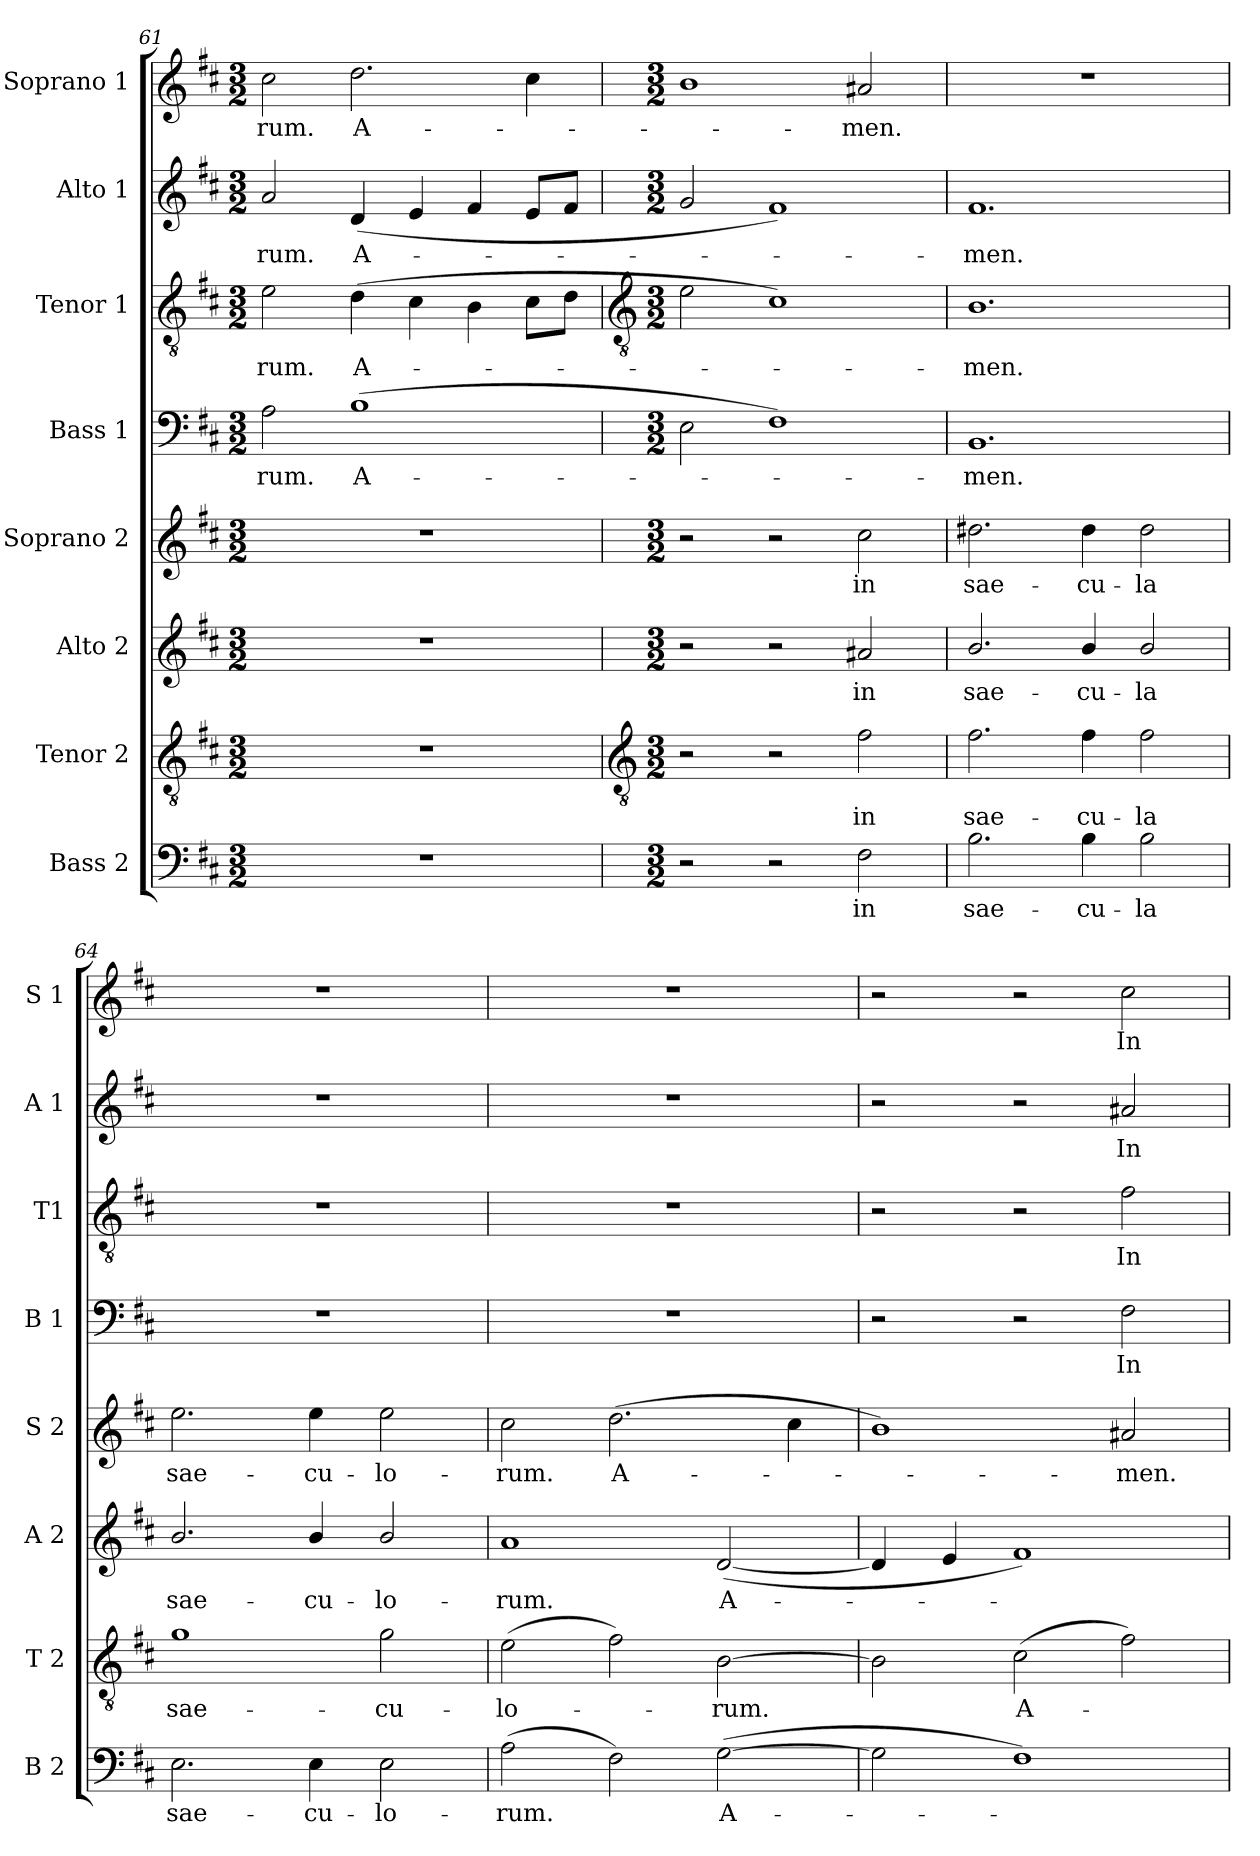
**kern	**text	**kern	**text	**kern	**text	**kern	**text	**kern	**text	**kern	**text	**kern	**text	**kern	**text
*part8	*part8	*part7	*part7	*part6	*part6	*part5	*part5	*part4	*part4	*part3	*part3	*part2	*part2	*part1	*part1
*staff8	*staff8	*staff7	*staff7	*staff6	*staff6	*staff5	*staff5	*staff4	*staff4	*staff3	*staff3	*staff2	*staff2	*staff1	*staff1
*I"Bass 2	*	*I"Tenor 2	*	*I"Alto 2	*	*I"Soprano 2	*	*I"Bass 1	*	*I"Tenor 1	*	*I"Alto  1	*	*I"Soprano 1	*
*I'B 2	*	*I'T 2	*	*I'A 2	*	*I'S 2	*	*I'B 1	*	*I'T1	*	*I'A 1	*	*I'S 1	*
*clefF4	*	*clefGv2	*	*clefG2	*	*clefG2	*	*clefF4	*	*clefGv2	*	*clefG2	*	*clefG2	*
*k[f#c#]	*	*k[f#c#]	*	*k[f#c#]	*	*k[f#c#]	*	*k[f#c#]	*	*k[f#c#]	*	*k[f#c#]	*	*k[f#c#]	*
*D:	*	*D:	*	*D:	*	*D:	*	*D:	*	*D:	*	*D:	*	*D:	*
*M3/2	*	*M3/2	*	*M3/2	*	*M3/2	*	*M3/2	*	*M3/2	*	*M3/2	*	*M3/2	*
=61	=61	=61	=61	=61	=61	=61	=61	=61	=61	=61	=61	=61	=61	=61	=61
!LO:N:vis=1	!	!LO:N:vis=1	!	!LO:N:vis=1	!	!LO:N:vis=1	!	!	!LO:LY:b	!	!LO:LY:b	!	!LO:LY:b	!	!LO:LY:b
1.r	.	1.r	.	1.r	.	1.r	.	2A	-rum.	2e	-rum.	2a	-rum.	2cc#	-rum.
!	!	!	!	!	!	!	!	!	!LO:LY:b	!	!LO:LY:b	!	!LO:LY:b	!	!LO:LY:b
.	.	.	.	.	.	.	.	(>1B	A-	(>4d	A-	(<4d	A-	2.dd	A-
.	.	.	.	.	.	.	.	.	.	4c#	.	4e	.	.	.
.	.	.	.	.	.	.	.	.	.	4B	.	4f#	.	.	.
.	.	.	.	.	.	.	.	.	.	8c#L	.	8eL	.	4cc#	.
.	.	.	.	.	.	.	.	.	.	8dJ	.	8f#J	.	.	.
!!LO:LB:g=z
=62	=62	=62	=62	=62	=62	=62	=62	=62	=62	=62	=62	=62	=62	=62	=62
*	*	*clefGv2	*	*	*	*	*	*	*	*clefGv2	*	*	*	*	*
*M3/2	*	*M3/2	*	*M3/2	*	*M3/2	*	*M3/2	*	*M3/2	*	*M3/2	*	*M3/2	*
2r	.	2r	.	2r	.	2r	.	2E	.	2e	.	2g	.	1b	.
2r	.	2r	.	2r	.	2r	.	1F#)	.	1c#)	.	1f#)	.	.	.
!	!LO:LY:b	!	!LO:LY:b	!	!LO:LY:b	!	!LO:LY:b	!	!	!	!	!	!	!	!LO:LY:b
2F#	in	2f#	in	2a#X	in	2cc#	in	.	.	.	.	.	.	2a#X	men.
=63	=63	=63	=63	=63	=63	=63	=63	=63	=63	=63	=63	=63	=63	=63	=63
!	!LO:LY:b	!	!LO:LY:b	!	!LO:LY:b	!	!LO:LY:b	!	!LO:LY:b	!	!LO:LY:b	!	!LO:LY:b	!LO:N:vis=1	!
2.B	sae-	2.f#	sae-	2.b/	sae-	2.dd#X	sae-	1.BB	men.	1.B	men.	1.f#	men.	1.r	.
!	!LO:LY:b	!	!LO:LY:b	!	!LO:LY:b	!	!LO:LY:b	!	!	!	!	!	!	!	!
4B	-cu-	4f#	-cu-	4b/	-cu-	4dd#	-cu-	.	.	.	.	.	.	.	.
!	!LO:LY:b	!	!LO:LY:b	!	!LO:LY:b	!	!LO:LY:b	!	!	!	!	!	!	!	!
2B	-la	2f#	-la	2b/	-la	2dd#	-la	.	.	.	.	.	.	.	.
=64	=64	=64	=64	=64	=64	=64	=64	=64	=64	=64	=64	=64	=64	=64	=64
!	!LO:LY:b	!	!LO:LY:b	!	!LO:LY:b	!	!LO:LY:b	!LO:N:vis=1	!	!LO:N:vis=1	!	!LO:N:vis=1	!	!LO:N:vis=1	!
2.E	sae-	1g	sae-	2.b/	sae-	2.ee	sae-	1.r	.	1.r	.	1.r	.	1.r	.
!	!LO:LY:b	!	!	!	!LO:LY:b	!	!LO:LY:b	!	!	!	!	!	!	!	!
4E	-cu-	.	.	4b/	-cu-	4ee	-cu-	.	.	.	.	.	.	.	.
!	!LO:LY:b	!	!LO:LY:b	!	!LO:LY:b	!	!LO:LY:b	!	!	!	!	!	!	!	!
2E	-lo-	2g	-cu-	2b/	-lo-	2ee	-lo-	.	.	.	.	.	.	.	.
=65	=65	=65	=65	=65	=65	=65	=65	=65	=65	=65	=65	=65	=65	=65	=65
!	!LO:LY:b	!	!LO:LY:b	!	!LO:LY:b	!	!LO:LY:b	!LO:N:vis=1	!	!LO:N:vis=1	!	!LO:N:vis=1	!	!LO:N:vis=1	!
(>2A	-rum.	(>2e	-lo-	1a	-rum.	2cc#	-rum.	1.r	.	1.r	.	1.r	.	1.r	.
!	!	!	!	!	!	!	!LO:LY:b	!	!	!	!	!	!	!	!
2F#)	.	2f#)	.	.	.	(>2.dd	A-	.	.	.	.	.	.	.	.
!	!LO:LY:b	!	!LO:LY:b	!	!LO:LY:b	!	!	!	!	!	!	!	!	!	!
(>[2G	A-	[2B	rum.	(<[2d	A-	.	.	.	.	.	.	.	.	.	.
.	.	.	.	.	.	4cc#	.	.	.	.	.	.	.	.	.
=66	=66	=66	=66	=66	=66	=66	=66	=66	=66	=66	=66	=66	=66	=66	=66
2G]	.	2B]	.	4d]	.	1b)	.	2r	.	2r	.	2r	.	2r	.
.	.	.	.	4e	.	.	.	.	.	.	.	.	.	.	.
!	!	!	!LO:LY:b	!	!	!	!	!	!	!	!	!	!	!	!
1F#)	.	(>2c#	A-	1f#)	.	.	.	2r	.	2r	.	2r	.	2r	.
!	!	!	!	!	!	!	!LO:LY:b	!	!LO:LY:b	!	!LO:LY:b	!	!LO:LY:b	!	!LO:LY:b
.	.	2f#)	.	.	.	2a#X	men.	2F#	In	2f#	In	2a#X	In	2cc#	In
=	=	=	=	=	=	=	=	=	=	=	=	=	=	=	=
*-	*-	*-	*-	*-	*-	*-	*-	*-	*-	*-	*-	*-	*-	*-	*-
